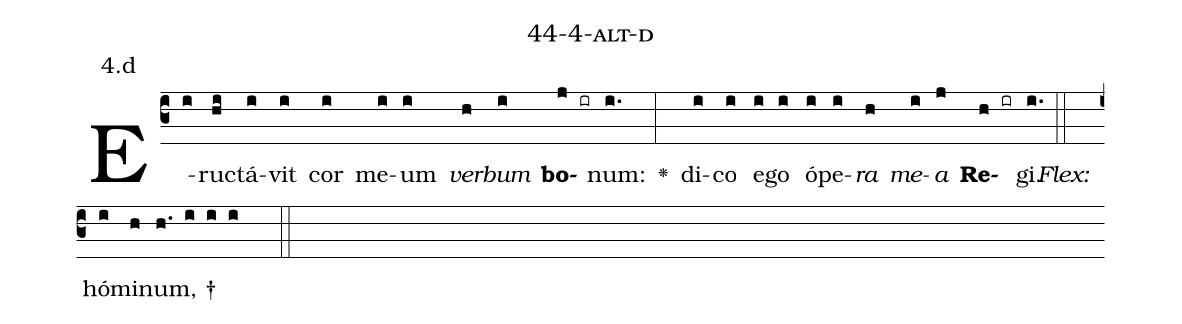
name: 44-4-alt-d;
annotation: 4.d;
%%
(c3)E(i)ruc(hi)tá(i)vit(i) cor(i) me(i)um(i) <i>ver</i>(h)<i>bum</i>(i) <b>bo</b>(j ir)num:(i.) <v>\greheightstar</v>(:) di(i)co(i) e(i)go(i) ó(i)pe(i)<i>ra</i>(h) <i>me</i>(i)<i>a</i>(j) <b>Re</b>(h ir)gi.(i.) (::)
<i>Flex:</i>()  hó(i)mi(h)num, †(h. i i i  ::)

%E(i) u(h) o(i) u(j) a(h) e.(i.) (::)
